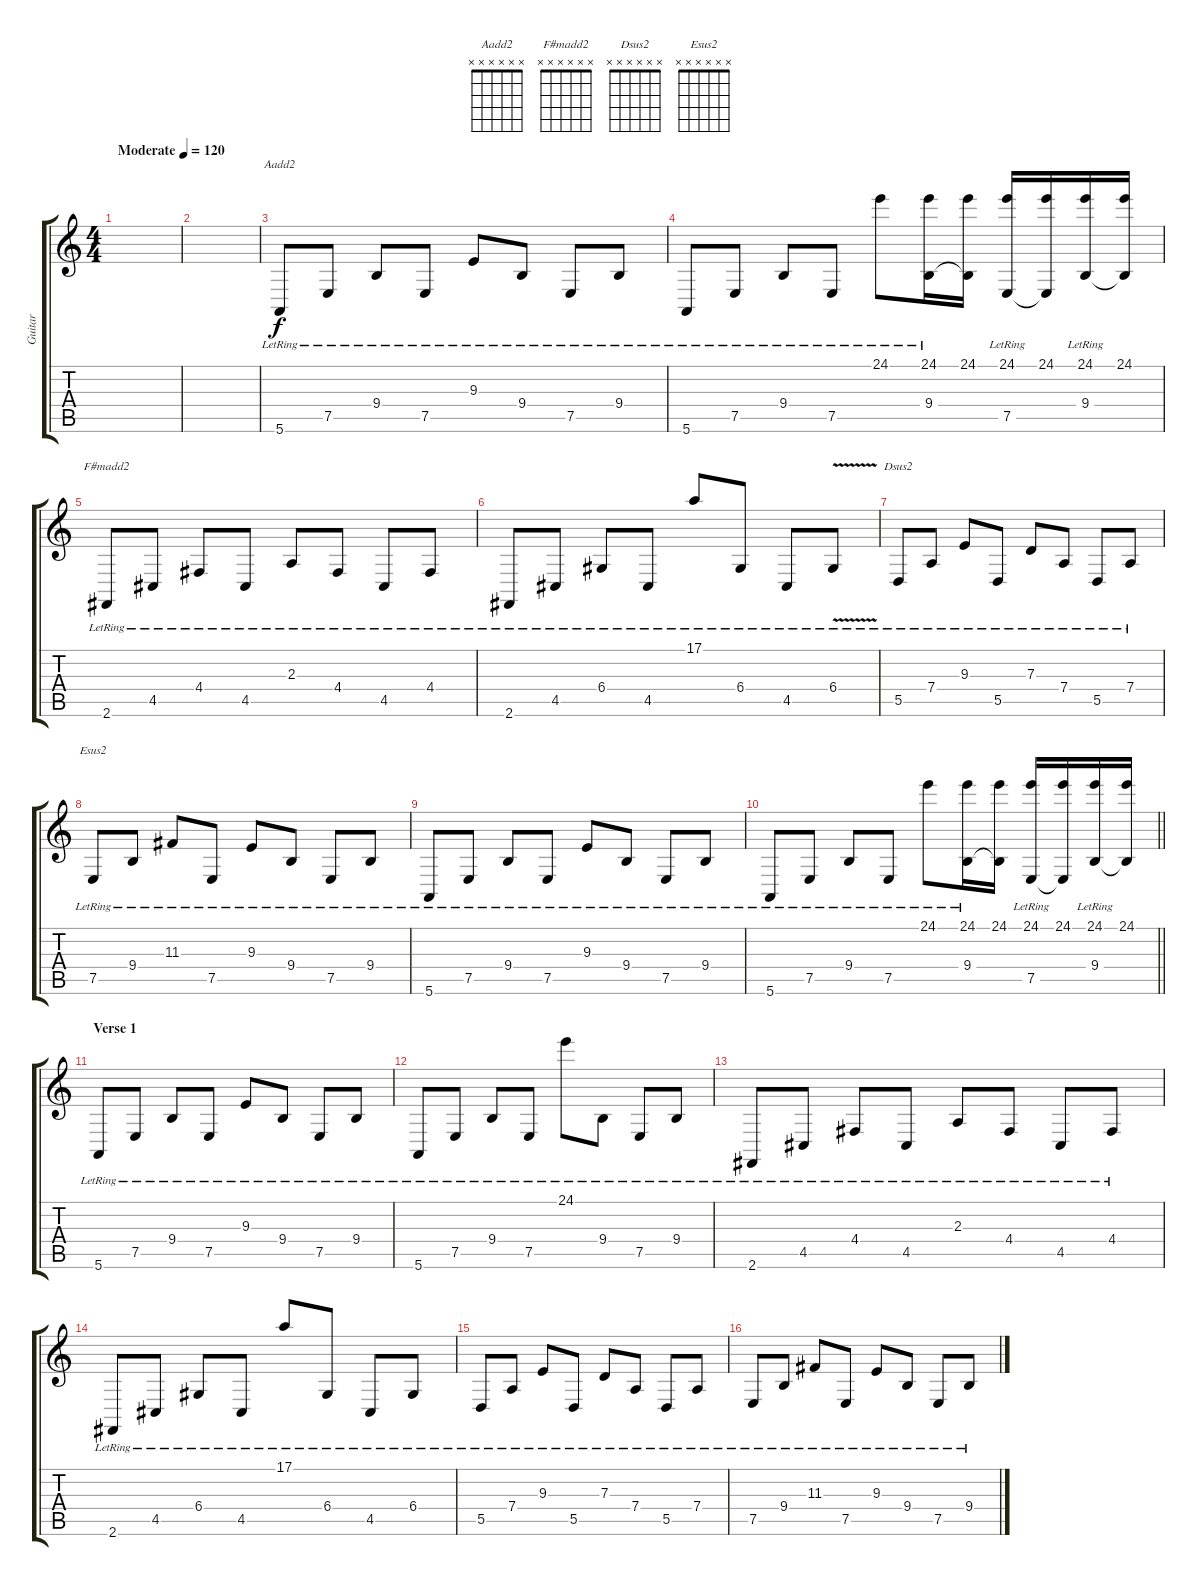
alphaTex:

\track ("Guitar" "Guitar") {instrument acousticgrandpiano}
\staff {score tabs}
\tuning (E4 B3 G3 D3 A2 E2) {hide}
\chord ("Aadd2" x x x x x x)
\chord ("F#madd2" x x x x x x)
\chord ("Dsus2" x x x x x x)
\chord ("Esus2" x x x x x x)
\ts (4 4)
\tempo (120 "Moderate")
\clef g2
\ks c
|
|
5.6{lr}.8{ch "Aadd2" volume 16} 7.5{lr}.8{beam split} 9.4{lr}.8 7.5{lr}.8 9.3{lr}.8 9.4{lr}.8{beam split} 7.5{lr}.8 9.4{lr}.8 |
5.6{lr}.8 7.5{lr}.8{beam split} 9.4{lr}.8 7.5{lr}.8 24.1{lr}.8 (24.1 9.4{lr}).16 (24.1 9.4{t}).16 (24.1 7.5{lr}).16 (24.1 7.5{t}).16 (24.1 9.4{lr}).16 (24.1 9.4{t}).16 |
2.6{lr}.8{ch "F#madd2"} 4.5{lr}.8{beam split} 4.4{lr}.8 4.5{lr}.8 2.3{lr}.8 4.4{lr}.8{beam split} 4.5{lr}.8 4.4{lr}.8 |
2.6{lr}.8 4.5{lr}.8{beam split} 6.4{lr}.8 4.5{lr}.8 17.1{lr}.8 6.4{lr}.8{beam split} 4.5{lr}.8 6.4{v lr}.8 |
5.5{lr}.8{ch "Dsus2"} 7.4{lr}.8 9.3{lr}.8 5.5{lr}.8 7.3{lr}.8 7.4{lr}.8 5.5{lr}.8 7.4{lr}.8 |
7.5{lr}.8{ch "Esus2"} 9.4{lr}.8 11.3{lr}.8 7.5{lr}.8 9.3{lr}.8 9.4{lr}.8 7.5{lr}.8 9.4{lr}.8 |
5.6{lr}.8 7.5{lr}.8{beam split} 9.4{lr}.8 7.5{lr}.8 9.3{lr}.8 9.4{lr}.8{beam split} 7.5{lr}.8 9.4{lr}.8 |
\barLineRight lightlight
5.6{lr}.8 7.5{lr}.8{beam split} 9.4{lr}.8 7.5{lr}.8 24.1{lr}.8 (24.1 9.4{lr}).16 (24.1 9.4{t}).16 (24.1 7.5{lr}).16 (24.1 7.5{t}).16 (24.1 9.4{lr}).16 (24.1 9.4{t}).16 |
\section ("" "Verse 1")
5.6{lr}.8{volume 16} 7.5{lr}.8{beam split} 9.4{lr}.8 7.5{lr}.8 9.3{lr}.8 9.4{lr}.8{beam split} 7.5{lr}.8 9.4{lr}.8 |
5.6{lr}.8 7.5{lr}.8{beam split} 9.4{lr}.8 7.5{lr}.8 24.1{lr}.8 9.4{lr}.8{beam split} 7.5{lr}.8 9.4{lr}.8 |
2.6{lr}.8 4.5{lr}.8{beam split} 4.4{lr}.8 4.5{lr}.8 2.3{lr}.8 4.4{lr}.8{beam split} 4.5{lr}.8 4.4{lr}.8 |
2.6{lr}.8 4.5{lr}.8{beam split} 6.4{lr}.8 4.5{lr}.8 17.1{lr}.8 6.4{lr}.8{beam split} 4.5{lr}.8 6.4{lr}.8 |
5.5{lr}.8 7.4{lr}.8 9.3{lr}.8 5.5{lr}.8 7.3{lr}.8 7.4{lr}.8 5.5{lr}.8 7.4{lr}.8 |
7.5{lr}.8 9.4{lr}.8 11.3{lr}.8 7.5{lr}.8 9.3{lr}.8 9.4{lr}.8 7.5{lr}.8 9.4{lr}.8
